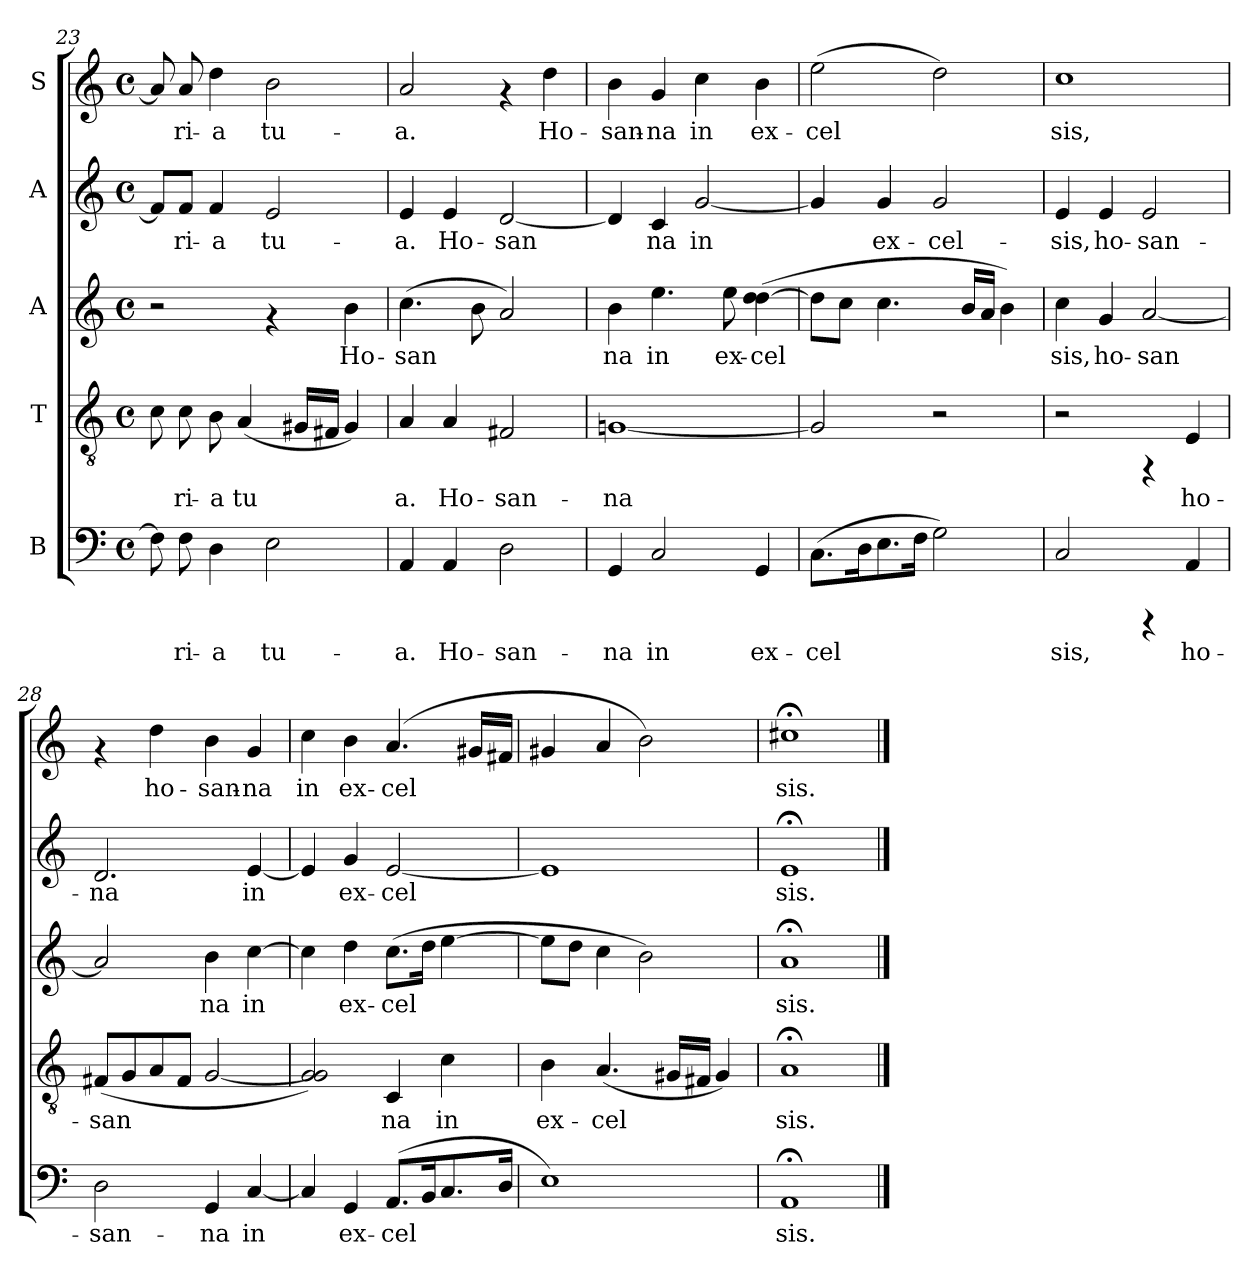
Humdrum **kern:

**kern	**text	**kern	**text	**kern	**text	**kern	**text	**kern	**text
*part5	*part5	*part4	*part4	*part3	*part3	*part2	*part2	*part1	*part1
*staff5	*staff5	*staff4	*staff4	*staff3	*staff3	*staff2	*staff2	*staff1	*staff1
*I"B	*	*I"T	*	*I"A	*	*I"A	*	*I"S	*
!!LO:LB:g=z
*clefF4	*	*clefGv2	*	*clefG2	*	*clefG2	*	*clefG2	*
*k[]	*	*k[]	*	*k[]	*	*k[]	*	*k[]	*
*C:	*	*C:	*	*C:	*	*C:	*	*C:	*
*M4/4	*	*M4/4	*	*M4/4	*	*M4/4	*	*M4/4	*
*met(c)	*	*met(c)	*	*met(c)	*	*met(c)	*	*met(c)	*
=23	=23	=23	=23	=23	=23	=23	=23	=23	=23
!	!LO:LY:b:cj	!	!LO:LY:b:cj	!	!	!	!LO:LY:b:cj	!	!LO:LY:b:cj
8F\]	--	8c\	--	2r	.	8f/L]	--	8a/]	--
!	!LO:LY:b:cj	!	!LO:LY:b:cj	!	!	!	!LO:LY:b:cj	!	!LO:LY:b:cj
8F\	-ri-	8c\	-ri-	.	.	8f/J	-ri-	8a/	-ri-
!	!LO:LY:b:cj	!	!LO:LY:b:cj	!	!	!	!LO:LY:b:cj	!	!LO:LY:b:cj
4D\	-a	8B\	-a	.	.	4f/	-a	4dd\	-a
!	!	!	!LO:LY:b:cj	!	!	!	!	!	!
.	.	(<4A/	tu-	.	.	.	.	.	.
!	!LO:LY:b:cj	!	!	!	!	!	!LO:LY:b:cj	!	!LO:LY:b:cj
2E\	tu-	.	.	4rf	.	2e/	tu-	2b\	tu-
!	!	!	!LO:LY:b:cj	!	!	!	!	!	!
.	.	16G#X/L	--	.	.	.	.	.	.
!	!	!	!LO:LY:b:cj	!	!	!	!	!	!
.	.	16F#X/J	--	.	.	.	.	.	.
!	!	!	!LO:LY:b:cj	!	!LO:LY:b:cj	!	!	!	!
.	.	4G#/)	--	4b\	Ho-	.	.	.	.
=24	=24	=24	=24	=24	=24	=24	=24	=24	=24
!	!LO:LY:b:cj	!	!LO:LY:b:cj	!	!LO:LY:b:cj	!	!LO:LY:b:cj	!	!LO:LY:b:cj
4AA/	-a.	4A/	-a.	(>4.cc\	-san-	4e/	-a.	2a/	-a.
!	!LO:LY:b:cj	!	!LO:LY:b:cj	!	!	!	!LO:LY:b:cj	!	!
4AA/	Ho-	4A/	Ho-	.	.	4e/	Ho-	.	.
!	!	!	!	!	!LO:LY:b:cj	!	!	!	!
.	.	.	.	8b\	--	.	.	.	.
!	!LO:LY:b:cj	!	!LO:LY:b:cj	!	!LO:LY:b:cj	!	!LO:LY:b:cj	!	!
2D\	-san-	2F#X/	-san-	2a/)	--	[<2d/	-san-	4rf	.
!	!	!	!	!	!	!	!	!	!LO:LY:b:cj
.	.	.	.	.	.	.	.	4dd\	Ho-
=25	=25	=25	=25	=25	=25	=25	=25	=25	=25
!	!LO:LY:b:cj	!	!LO:LY:b:cj	!	!LO:LY:b:cj	!	!LO:LY:b:cj	!	!LO:LY:b:cj
4GG/	-na	[<1Gn	-na	4b\	-na	4d/]	--	4b\	-san-
!	!LO:LY:b:cj	!	!	!	!LO:LY:b:cj	!	!LO:LY:b:cj	!	!LO:LY:b:cj
2C/	in	.	.	4.ee\	in	4c/	-na	4g/	-na
!	!	!	!	!	!	!	!LO:LY:b:cj	!	!LO:LY:b:cj
.	.	.	.	.	.	[<2g/	in	4cc\	in
!	!	!	!	!	!LO:LY:b:cj	!	!	!	!
.	.	.	.	8ee\	ex-	.	.	.	.
!	!LO:LY:b:cj	!	!	!	!LO:LY:b:cj	!	!	!	!LO:LY:b:cj
4GG/	ex-	.	.	(>4dd\ [>4dd\	-cel-	.	.	4b\	ex-
=26	=26	=26	=26	=26	=26	=26	=26	=26	=26
!	!LO:LY:b:cj	!	!LO:LY:b:cj	!	!LO:LY:b:cj	!	!LO:LY:b:cj	!	!LO:LY:b:cj
(>8.C\L	-cel-	2G/]	.	8dd\L]	--	4g/]	.	(>2ee\	-cel-
!	!	!	!	!	!LO:LY:b:cj	!	!	!	!
.	.	.	.	8cc\J	--	.	.	.	.
!	!LO:LY:b:cj	!	!	!	!	!	!	!	!
16D\	--	.	.	.	.	.	.	.	.
!	!LO:LY:b:cj	!	!	!	!LO:LY:b:cj	!	!LO:LY:b:cj	!	!
8.E\	--	.	.	4.cc\	--	4g/	ex-	.	.
!	!LO:LY:b:cj	!	!	!	!	!	!	!	!
16F\J	--	.	.	.	.	.	.	.	.
!	!LO:LY:b:cj	!	!	!	!	!	!LO:LY:b:cj	!	!LO:LY:b:cj
2G\)	--	2r	.	.	.	2g/	-cel-	2dd\)	--
!	!	!	!	!	!LO:LY:b:cj	!	!	!	!
.	.	.	.	16b/L	--	.	.	.	.
!	!	!	!	!	!LO:LY:b:cj	!	!	!	!
.	.	.	.	16a/J	--	.	.	.	.
!	!	!	!	!	!LO:LY:b:cj	!	!	!	!
.	.	.	.	4b\)	--	.	.	.	.
!!LO:PB:g=z
=27	=27	=27	=27	=27	=27	=27	=27	=27	=27
!	!LO:LY:b:cj	!	!	!	!LO:LY:b:cj	!	!LO:LY:b:cj	!	!LO:LY:b:cj
2C/	-sis,	2r	.	4cc\	-sis,	4e/	-sis,	1cc	-sis,
!	!	!	!	!	!LO:LY:b:cj	!	!LO:LY:b:cj	!	!
.	.	.	.	4g/	ho-	4e/	ho-	.	.
!	!	!	!	!	!LO:LY:b:cj	!	!LO:LY:b:cj	!	!
4rCCC	.	4rFF	.	[<2a/	-san-	2e/	-san-	.	.
!	!LO:LY:b:cj	!	!LO:LY:b:cj	!	!	!	!	!	!
4AA/	ho-	4E/	ho-	.	.	.	.	.	.
=28	=28	=28	=28	=28	=28	=28	=28	=28	=28
!	!LO:LY:b:cj	!	!LO:LY:b:cj	!	!LO:LY:b:cj	!	!LO:LY:b:cj	!	!
2D\	-san-	(>8F#X/L	-san-	2a/]	--	2.d/	-na	4rf	.
!	!	!	!LO:LY:b:cj	!	!	!	!	!	!
.	.	8G/	--	.	.	.	.	.	.
!	!	!	!LO:LY:b:cj	!	!	!	!	!	!LO:LY:b:cj
.	.	8A/	--	.	.	.	.	4dd\	ho-
!	!	!	!LO:LY:b:cj	!	!	!	!	!	!
.	.	8F#/J	--	.	.	.	.	.	.
!	!LO:LY:b:cj	!	!LO:LY:b:cj	!	!LO:LY:b:cj	!	!	!	!LO:LY:b:cj
4GG/	-na	[<2G/	--	4b\	-na	.	.	4b\	-san-
!	!LO:LY:b:cj	!	!	!	!LO:LY:b:cj	!	!LO:LY:b:cj	!	!LO:LY:b:cj
[<4C/	in	.	.	[>4cc\	in	[<4e/	in	4g/	-na
=29	=29	=29	=29	=29	=29	=29	=29	=29	=29
!	!LO:LY:b:cj	!	!LO:LY:b:cj	!	!LO:LY:b:cj	!	!LO:LY:b:cj	!	!LO:LY:b:cj
4C/]	.	2G/ 2G/])	--	4cc\]	.	4e/]	.	4cc\	in
!	!LO:LY:b:cj	!	!	!	!LO:LY:b:cj	!	!LO:LY:b:cj	!	!LO:LY:b:cj
4GG/	ex-	.	.	4dd\	ex-	4g/	ex-	4b\	ex-
!	!LO:LY:b:cj	!	!LO:LY:b:cj	!	!LO:LY:b:cj	!	!LO:LY:b:cj	!	!LO:LY:b:cj
(>8.AA/L	-cel-	4C/	-na	(>8.cc\L	-cel-	[<2e/	-cel-	(>4.a/	-cel-
!	!LO:LY:b:cj	!	!	!	!LO:LY:b:cj	!	!	!	!
16BB/	--	.	.	16dd\J	--	.	.	.	.
!	!LO:LY:b:cj	!	!LO:LY:b:cj	!	!LO:LY:b:cj	!	!	!	!
8.C/	--	4c\	in	[>4ee\	--	.	.	.	.
!	!	!	!	!	!	!	!	!	!LO:LY:b:cj
.	.	.	.	.	.	.	.	16g#X/L	--
!	!LO:LY:b:cj	!	!	!	!	!	!	!	!LO:LY:b:cj
16D/J	--	.	.	.	.	.	.	16f#X/J	--
=30	=30	=30	=30	=30	=30	=30	=30	=30	=30
!	!LO:LY:b:cj	!	!LO:LY:b:cj	!	!LO:LY:b:cj	!	!LO:LY:b:cj	!	!LO:LY:b:cj
1E)	--	4B\	ex-	8ee\L]	--	1e]	--	4g#X/	--
!	!	!	!	!	!LO:LY:b:cj	!	!	!	!
.	.	.	.	8dd\J	--	.	.	.	.
!	!	!	!LO:LY:b:cj	!	!LO:LY:b:cj	!	!	!	!LO:LY:b:cj
.	.	(<4.A/	-cel-	4cc\	--	.	.	4a/	--
!	!	!	!	!	!LO:LY:b:cj	!	!	!	!LO:LY:b:cj
.	.	.	.	2b\)	--	.	.	2b\)	--
!	!	!	!LO:LY:b:cj	!	!	!	!	!	!
.	.	16G#X/L	--	.	.	.	.	.	.
!	!	!	!LO:LY:b:cj	!	!	!	!	!	!
.	.	16F#X/J	--	.	.	.	.	.	.
!	!	!	!LO:LY:b:cj	!	!	!	!	!	!
.	.	4G#/)	--	.	.	.	.	.	.
=31	=31	=31	=31	=31	=31	=31	=31	=31	=31
!	!LO:LY:b:cj	!	!LO:LY:b:cj	!	!LO:LY:b:cj	!	!LO:LY:b:cj	!	!LO:LY:b:cj
1AA;<	-sis.	1A;<	-sis.	1a;<	-sis.	1e;<	-sis.	1cc#X;<	-sis.
==	==	==	==	==	==	==	==	==	==
*-	*-	*-	*-	*-	*-	*-	*-	*-	*-
